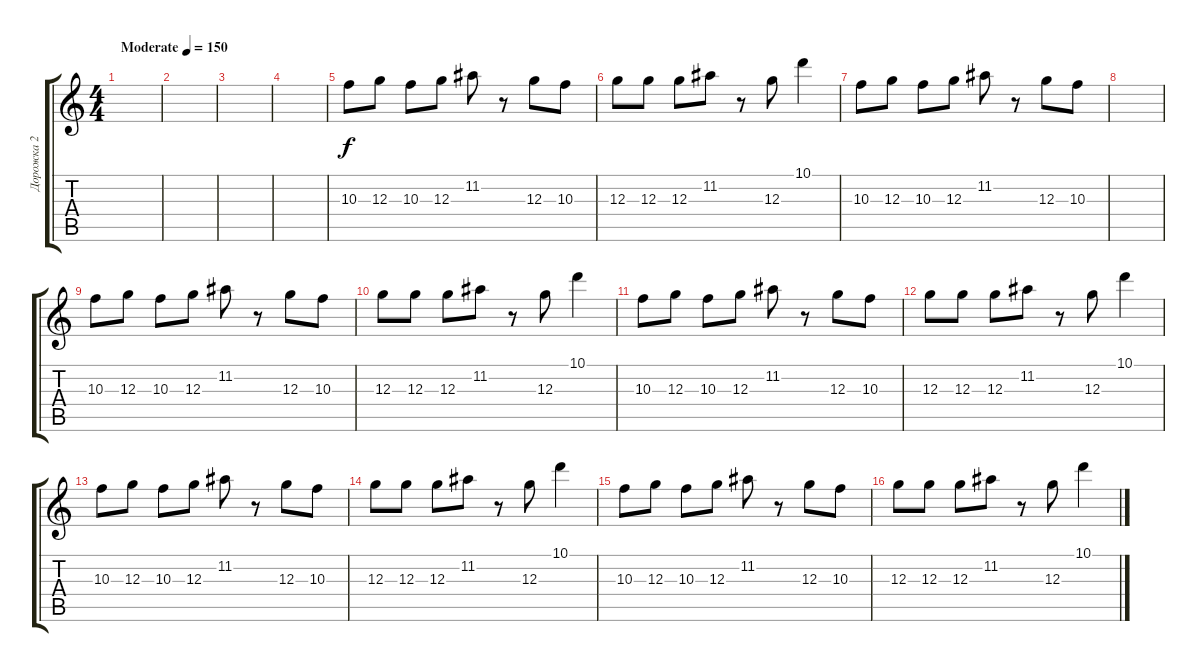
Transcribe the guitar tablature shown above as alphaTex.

\track ("Дорожка 2" "Дорожка 2") {instrument acousticguitarsteel}
\staff {score tabs}
\tuning (E4 B3 G3 D3 A2 E2) {hide}
\ts (4 4)
\tempo (150 "Moderate")
\clef g2
\ks c
|
|
|
|
10.3.8 12.3.8 10.3.8 12.3.8 11.2.8 r.8 12.3.8 10.3.8 |
12.3.8 12.3.8 12.3.8 11.2.8 r.8 12.3.8 10.1.4 |
10.3.8 12.3.8 10.3.8 12.3.8 11.2.8 r.8 12.3.8 10.3.8 |
|
10.3.8 12.3.8 10.3.8 12.3.8 11.2.8 r.8 12.3.8 10.3.8 |
12.3.8 12.3.8 12.3.8 11.2.8 r.8 12.3.8 10.1.4 |
10.3.8 12.3.8 10.3.8 12.3.8 11.2.8 r.8 12.3.8 10.3.8 |
12.3.8 12.3.8 12.3.8 11.2.8 r.8 12.3.8 10.1.4 |
10.3.8 12.3.8 10.3.8 12.3.8 11.2.8 r.8 12.3.8 10.3.8 |
12.3.8 12.3.8 12.3.8 11.2.8 r.8 12.3.8 10.1.4 |
10.3.8 12.3.8 10.3.8 12.3.8 11.2.8 r.8 12.3.8 10.3.8 |
12.3.8 12.3.8 12.3.8 11.2.8 r.8 12.3.8 10.1.4
